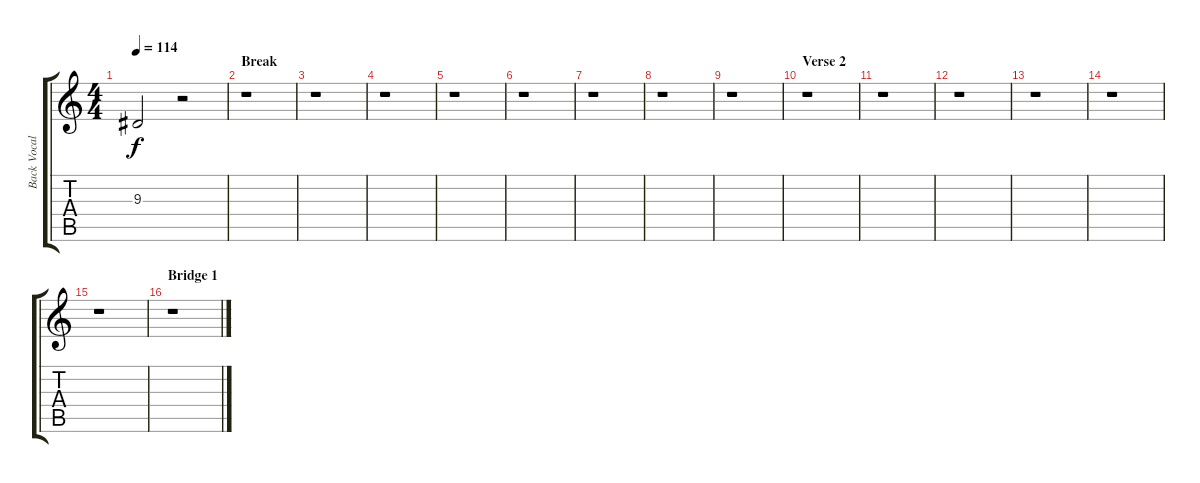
\track ("Back Vocal" "Back Vocal") {instrument viola}
\staff {score tabs}
\tuning (Eb4 Bb3 Gb3 Db3 Ab2 Eb2) {hide}
\ts (4 4)
\tempo 114
\clef g2
\ks c
9.3.2{dy f} r.2 |
\section ("" "Break")
r.1 |
r.1 |
r.1 |
r.1 |
r.1 |
r.1 |
r.1 |
r.1 |
\section ("" "Verse 2")
r.1 |
r.1 |
r.1 |
r.1 |
r.1 |
r.1 |
\section ("" "Bridge 1")
r.1
